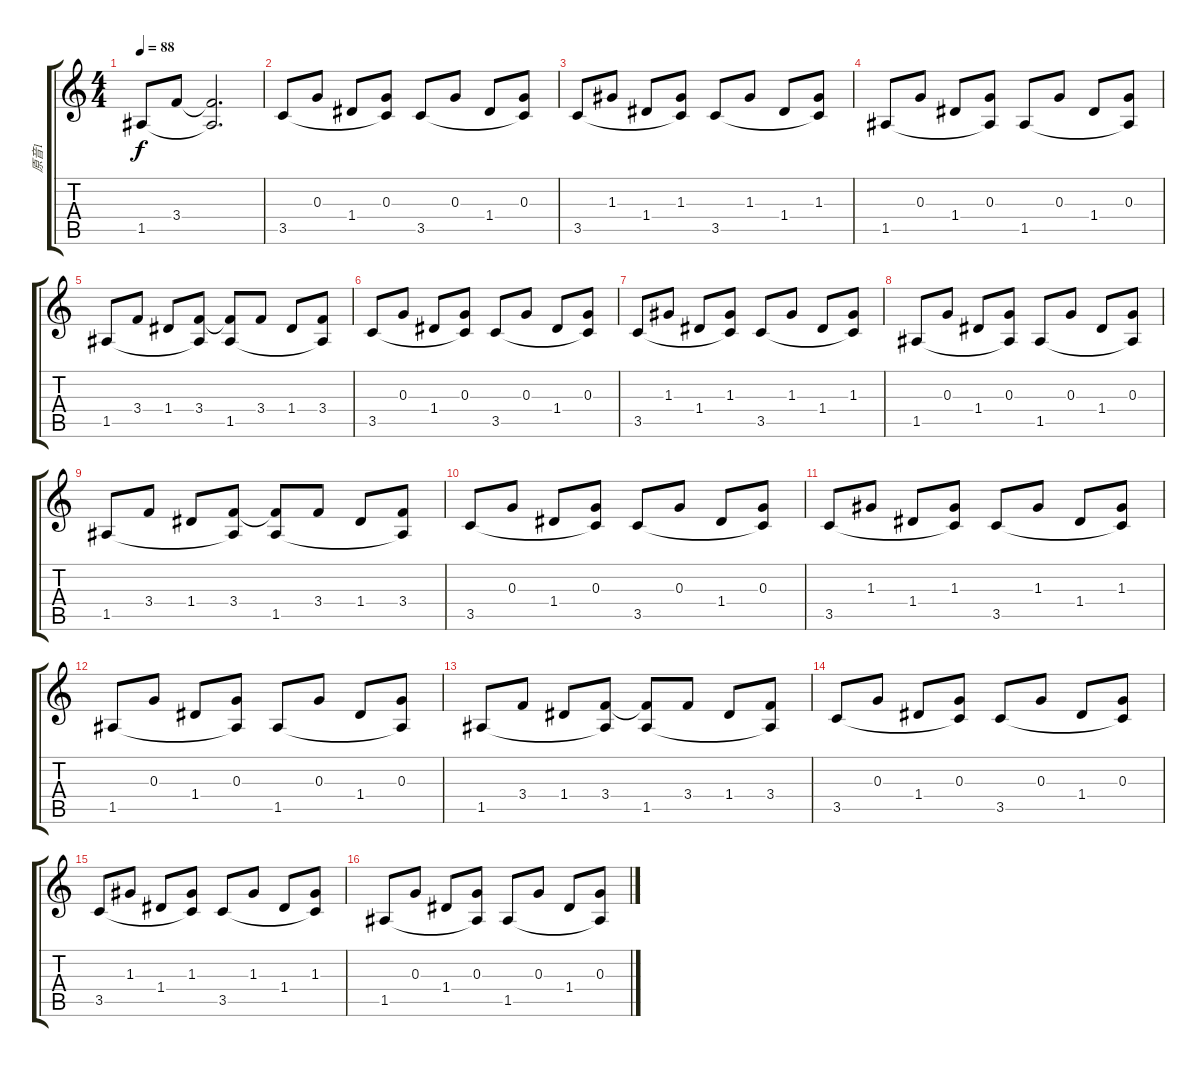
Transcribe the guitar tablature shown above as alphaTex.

\track ("原音1" "原音1") {instrument acousticguitarnylon}
\staff {score tabs}
\tuning (E4 B3 G3 D3 A2 E2) {hide}
\ts (4 4)
\tempo 88
\clef g2
\ks c
1.5.8{dy f} 3.4.8 (3.4{t} 1.5{t}).2{d} |
3.5.8 0.3.8 1.4.8 (0.3 3.5{t}).8 3.5.8 0.3.8 1.4.8 (0.3 3.5{t}).8 |
3.5.8 1.3.8 1.4.8 (1.3 3.5{t}).8 3.5.8 1.3.8 1.4.8 (1.3 3.5{t}).8 |
1.5.8 0.3.8 1.4.8 (0.3 1.5{t}).8 1.5.8 0.3.8 1.4.8 (0.3 1.5{t}).8 |
1.5.8 3.4.8 1.4.8 (3.4 1.5{t}).8 (3.4{t} 1.5).8 3.4.8 1.4.8 (3.4 1.5{t}).8 |
3.5.8 0.3.8 1.4.8 (0.3 3.5{t}).8 3.5.8 0.3.8 1.4.8 (0.3 3.5{t}).8 |
3.5.8 1.3.8 1.4.8 (1.3 3.5{t}).8 3.5.8 1.3.8 1.4.8 (1.3 3.5{t}).8 |
1.5.8 0.3.8 1.4.8 (0.3 1.5{t}).8 1.5.8{txt ""} 0.3.8 1.4.8 (0.3 1.5{t}).8 |
1.5.8 3.4.8 1.4.8 (3.4 1.5{t}).8 (3.4{t} 1.5).8 3.4.8 1.4.8 (3.4 1.5{t}).8 |
3.5.8 0.3.8 1.4.8 (0.3 3.5{t}).8 3.5.8 0.3.8 1.4.8 (0.3 3.5{t}).8 |
3.5.8 1.3.8 1.4.8 (1.3 3.5{t}).8 3.5.8 1.3.8 1.4.8 (1.3 3.5{t}).8 |
1.5.8 0.3.8 1.4.8 (0.3 1.5{t}).8 1.5.8 0.3.8 1.4.8 (0.3 1.5{t}).8 |
1.5.8 3.4.8 1.4.8 (3.4 1.5{t}).8 (3.4{t} 1.5).8 3.4.8 1.4.8 (3.4 1.5{t}).8 |
3.5.8 0.3.8 1.4.8 (0.3 3.5{t}).8 3.5.8 0.3.8 1.4.8 (0.3 3.5{t}).8 |
3.5.8 1.3.8 1.4.8 (1.3 3.5{t}).8 3.5.8 1.3.8 1.4.8 (1.3 3.5{t}).8 |
1.5.8 0.3.8 1.4.8 (0.3 1.5{t}).8 1.5.8 0.3.8 1.4.8 (0.3 1.5{t}).8
